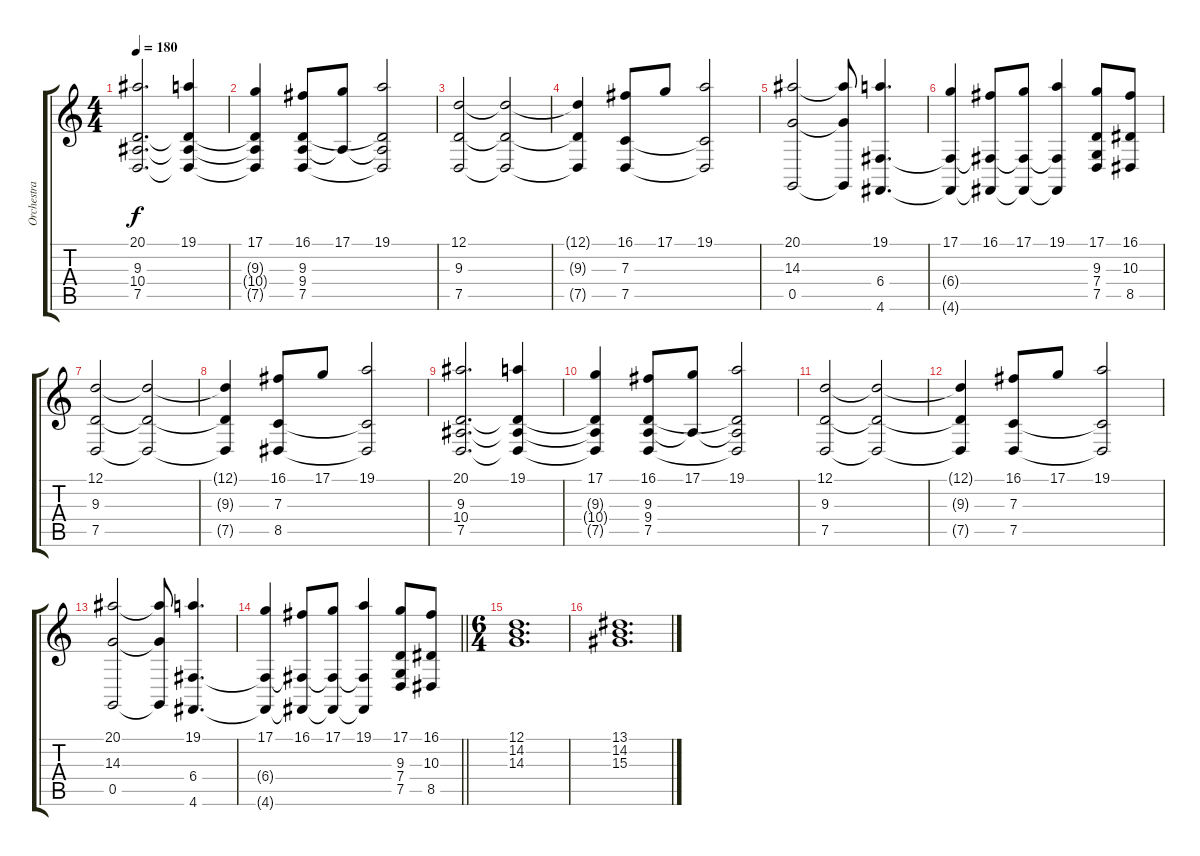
\track ("Orchestra" "Orchestra") {instrument stringensemble1}
\staff {score tabs}
\tuning (D4 A3 F3 C3 G2 D2) {hide}
\ts (4 4)
\tempo 180
\clef g2
\ks c
(20.1 9.3 10.4 7.5).2{d dy f} (19.1 9.3{t} 10.4{t} 7.5{t}).4 |
(17.1 9.3{t} 10.4{t} 7.5{t}).4 (16.1 9.3 9.4 7.5).8 (17.1 9.4{t}).8 (19.1 9.3{t} 9.4{t} 7.5{t}).2 |
(12.1 9.3 7.5).2 (12.1{t} 9.3{t} 7.5{t}).2 |
(12.1{t} 9.3{t} 7.5{t}).4 (16.1 7.3 7.5).8 17.1.8 (19.1 7.3{t} 7.5{t}).2 |
(20.1 14.3 0.5).2 (20.1{t} 14.3{t} 0.5{t}).8 (19.1 6.4 4.6).4{d} |
(17.1 6.4{t} 4.6{t}).4 (16.1 6.4{t} 4.6{t}).8 (17.1 6.4{t} 4.6{t}).8 (19.1 6.4{t} 4.6{t}).4 (17.1 9.3 7.4 7.5).8 (16.1 10.3 8.5).8 |
(12.1 9.3 7.5).2 (12.1{t} 9.3{t} 7.5{t}).2 |
(12.1{t} 9.3{t} 7.5{t}).4 (16.1 7.3 8.5).8 17.1.8 (19.1 7.3{t} 8.5{t}).2 |
(20.1 9.3 10.4 7.5).2{d} (19.1 9.3{t} 10.4{t} 7.5{t}).4 |
(17.1 9.3{t} 10.4{t} 7.5{t}).4 (16.1 9.3 9.4 7.5).8 (17.1 9.4{t}).8 (19.1 9.3{t} 9.4{t} 7.5{t}).2 |
(12.1 9.3 7.5).2 (12.1{t} 9.3{t} 7.5{t}).2 |
(12.1{t} 9.3{t} 7.5{t}).4 (16.1 7.3 7.5).8 17.1.8 (19.1 7.3{t} 7.5{t}).2 |
(20.1 14.3 0.5).2 (20.1{t} 14.3{t} 0.5{t}).8 (19.1 6.4 4.6).4{d} |
\barLineRight lightlight
(17.1 6.4{t} 4.6{t}).4 (16.1 6.4{t} 4.6{t}).8 (17.1 6.4{t} 4.6{t}).8 (19.1 6.4{t} 4.6{t}).4 (17.1 9.3 7.4 7.5).8 (16.1 10.3 8.5).8 |
\ts (6 4)
(12.1 14.2 14.3).1{d} |
(13.1 14.2 15.3).1{d}
